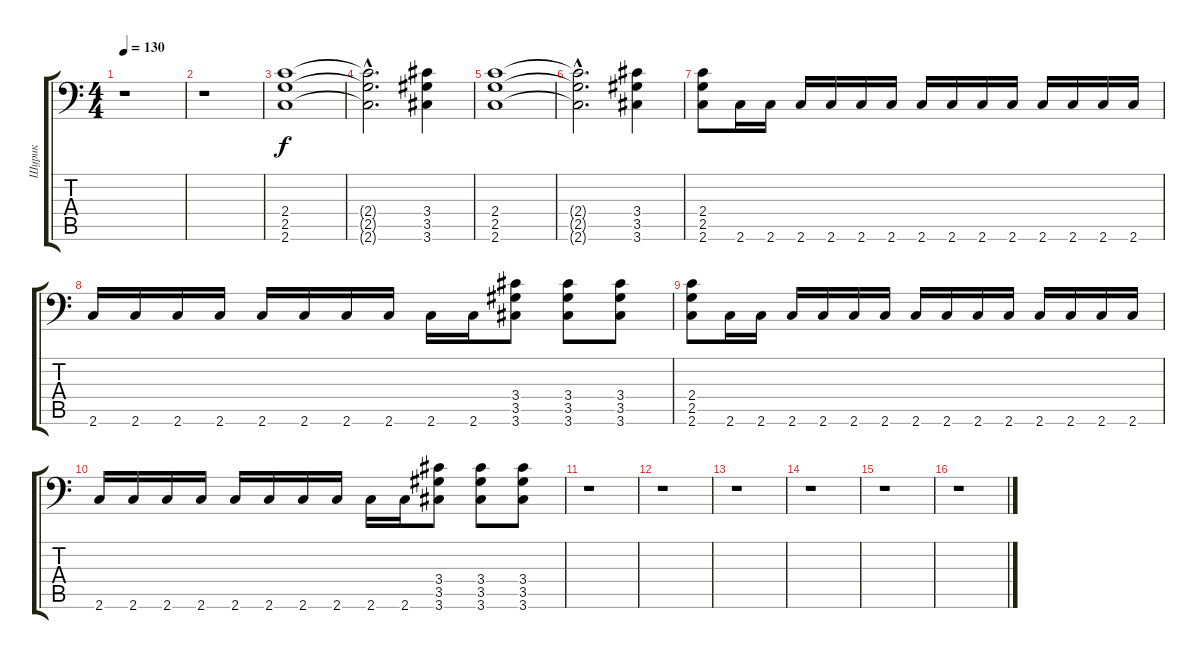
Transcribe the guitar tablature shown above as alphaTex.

\track ("Шурик" "Шурик") {instrument distortionguitar}
\staff {score tabs}
\tuning (C4 G3 Eb3 Bb2 F2 Bb1) {hide}
\ts (4 4)
\tempo 130
\clef f4
\ks c
r.1{dy f} |
r.1 |
(2.4 2.5 2.6).1 |
(2.4{hac t} 2.5{hac t} 2.6{hac t}).2{d} (3.4 3.5 3.6).4 |
(2.4 2.5 2.6).1 |
(2.4{hac t} 2.5{hac t} 2.6{hac t}).2{d} (3.4 3.5 3.6).4 |
(2.4 2.5 2.6).8 2.6.16 2.6.16 2.6.16 2.6.16 2.6.16 2.6.16 2.6.16 2.6.16 2.6.16 2.6.16 2.6.16 2.6.16 2.6.16 2.6.16 |
2.6.16 2.6.16 2.6.16 2.6.16 2.6.16 2.6.16 2.6.16 2.6.16 2.6.16 2.6.16 (3.4 3.5 3.6).8 (3.4 3.5 3.6).8 (3.4 3.5 3.6).8 |
(2.4 2.5 2.6).8 2.6.16 2.6.16 2.6.16 2.6.16 2.6.16 2.6.16 2.6.16 2.6.16 2.6.16 2.6.16 2.6.16 2.6.16 2.6.16 2.6.16 |
2.6.16 2.6.16 2.6.16 2.6.16 2.6.16 2.6.16 2.6.16 2.6.16 2.6.16 2.6.16 (3.4 3.5 3.6).8 (3.4 3.5 3.6).8 (3.4 3.5 3.6).8 |
r.1 |
r.1 |
r.1 |
r.1 |
r.1 |
r.1
